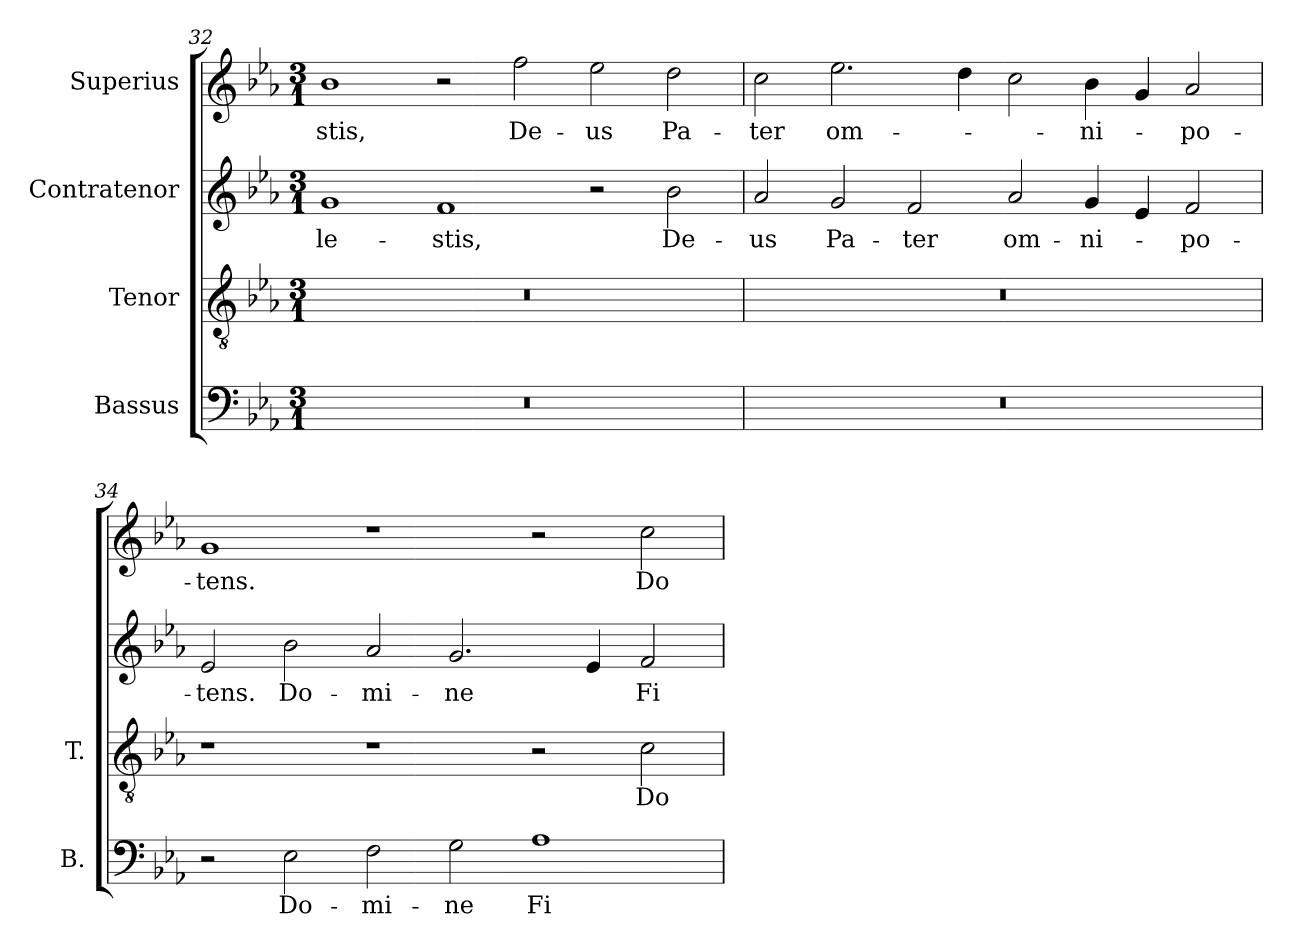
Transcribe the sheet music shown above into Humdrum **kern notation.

**kern	**text	**kern	**text	**kern	**text	**kern	**text
*part4	*part4	*part3	*part3	*part2	*part2	*part1	*part1
*staff4	*staff4	*staff3	*staff3	*staff2	*staff2	*staff1	*staff1
*I"Bassus	*	*I"Tenor	*	*I"Contratenor	*	*I"Superius	*
*I'B.	*	*I'T.	*	*	*	*	*
!!LO:PB:g=z
*clefF4	*	*clefGv2	*	*clefG2	*	*clefG2	*
*	*	*ITrd7c12	*	*ITrd7c12	*	*	*
*k[b-e-a-]	*	*k[b-e-a-]	*	*k[b-e-a-]	*	*k[b-e-a-]	*
*E-:	*	*E-:	*	*E-:	*	*E-:	*
*M3/1	*	*M3/1	*	*M3/1	*	*M3/1	*
=32	=32	=32	=32	=32	=32	=32	=32
!LO:N:vis=1	!	!LO:N:vis=1	!	!	!	!	!
!	!	!	!	!	!LO:LY:b:color=#000000	!	!
!	!	!	!	!	!	!	!LO:LY:b:color=#000000
0.r	.	0.r	.	1Gi	-le-	1b-i	-stis,
!	!	!	!	!	!LO:LY:b:color=#000000	!	!
.	.	.	.	1Fi	-stis,	2r	.
!	!	!	!	!	!	!	!LO:LY:b:color=#000000
.	.	.	.	.	.	2ffi\	De-
!	!	!	!	!	!	!	!LO:LY:b:color=#000000
.	.	.	.	2r	.	2ee-i\	-us
!	!	!	!	!	!LO:LY:b:color=#000000	!	!
!	!	!	!	!	!	!	!LO:LY:b:color=#000000
.	.	.	.	2B-i\	De-	2ddi\	Pa-
=33	=33	=33	=33	=33	=33	=33	=33
!LO:N:vis=1	!	!LO:N:vis=1	!	!	!	!	!
!	!	!	!	!	!LO:LY:b:color=#000000	!	!
!	!	!	!	!	!	!	!LO:LY:b:color=#000000
0.r	.	0.r	.	2A-i/	-us	2cci\	-ter
!	!	!	!	!	!LO:LY:b:color=#000000	!	!
!	!	!	!	!	!	!	!LO:LY:b:color=#000000
.	.	.	.	2Gi/	Pa-	2.ee-i\	om-
!	!	!	!	!	!LO:LY:b:color=#000000	!	!
.	.	.	.	2Fi/	-ter	.	.
.	.	.	.	.	.	4ddi\	.
!	!	!	!	!	!LO:LY:b:color=#000000	!	!
.	.	.	.	2A-i/	om-	2cci\	.
!	!	!	!	!	!LO:LY:b:color=#000000	!	!
!	!	!	!	!	!	!	!LO:LY:b:color=#000000
.	.	.	.	4Gi/	-ni-	4b-i\	-ni-
.	.	.	.	4E-i/	.	4gi/	.
!	!	!	!	!	!LO:LY:b:color=#000000	!	!
!	!	!	!	!	!	!	!LO:LY:b:color=#000000
.	.	.	.	2Fi/	-po-	2a-i/	-po-
=34	=34	=34	=34	=34	=34	=34	=34
!	!	!	!	!	!LO:LY:b:color=#000000	!	!
!	!	!	!	!	!	!	!LO:LY:b:color=#000000
2r	.	1r	.	2E-i/	-tens.	1gi	-tens.
!	!LO:LY:b:color=#000000	!	!	!	!	!	!
!	!	!	!	!	!LO:LY:b:color=#000000	!	!
2E-i\	Do-	.	.	2B-i\	Do-	.	.
!	!LO:LY:b:color=#000000	!	!	!	!	!	!
!	!	!	!	!	!LO:LY:b:color=#000000	!	!
2Fi\	-mi-	1r	.	2A-i/	-mi-	1r	.
!	!LO:LY:b:color=#000000	!	!	!	!	!	!
!	!	!	!	!	!LO:LY:b:color=#000000	!	!
2Gi\	-ne	.	.	2.Gi/	-ne	.	.
!	!LO:LY:b:color=#000000	!	!	!	!	!	!
1A-i	Fi-	2r	.	.	.	2r	.
.	.	.	.	4E-i/	.	.	.
!	!	!	!LO:LY:b:color=#000000	!	!	!	!
!	!	!	!	!	!LO:LY:b:color=#000000	!	!
!	!	!	!	!	!	!	!LO:LY:b:color=#000000
.	.	2Ci\	Do-	2Fi/	Fi-	2cci\	Do-
=	=	=	=	=	=	=	=
*-	*-	*-	*-	*-	*-	*-	*-
